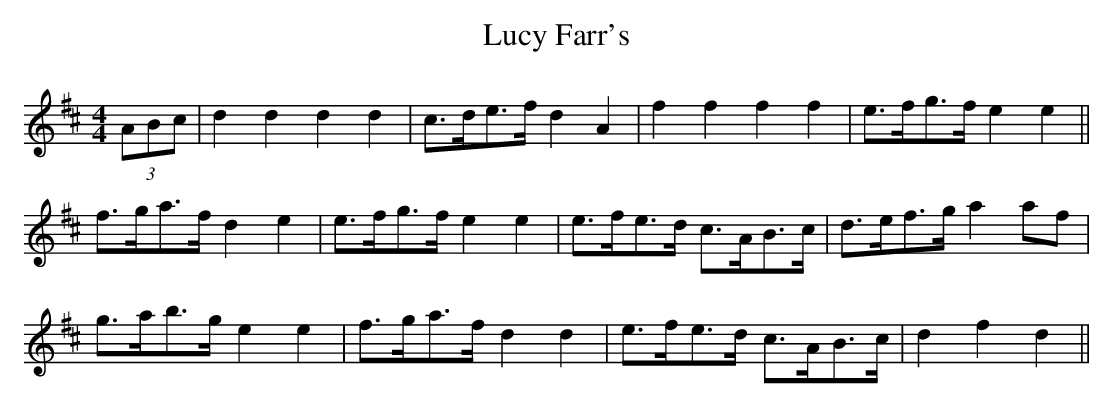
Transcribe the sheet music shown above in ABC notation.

X:1
T: Lucy Farr's
M: 4/4
L: 1/8
K: Dmaj
(3ABc|d2 d2 d2 d2|c>de>f d2 A2|f2 f2 f2 f2|e>fg>f e2 e2||
f>ga>f d2 e2|e>fg>f e2 e2|e>fe>d c>AB>c|d>ef>g a2 af|
g>ab>g e2 e2|f>ga>f d2 d2|e>fe>d c>AB>c|d2 f2 d2||
